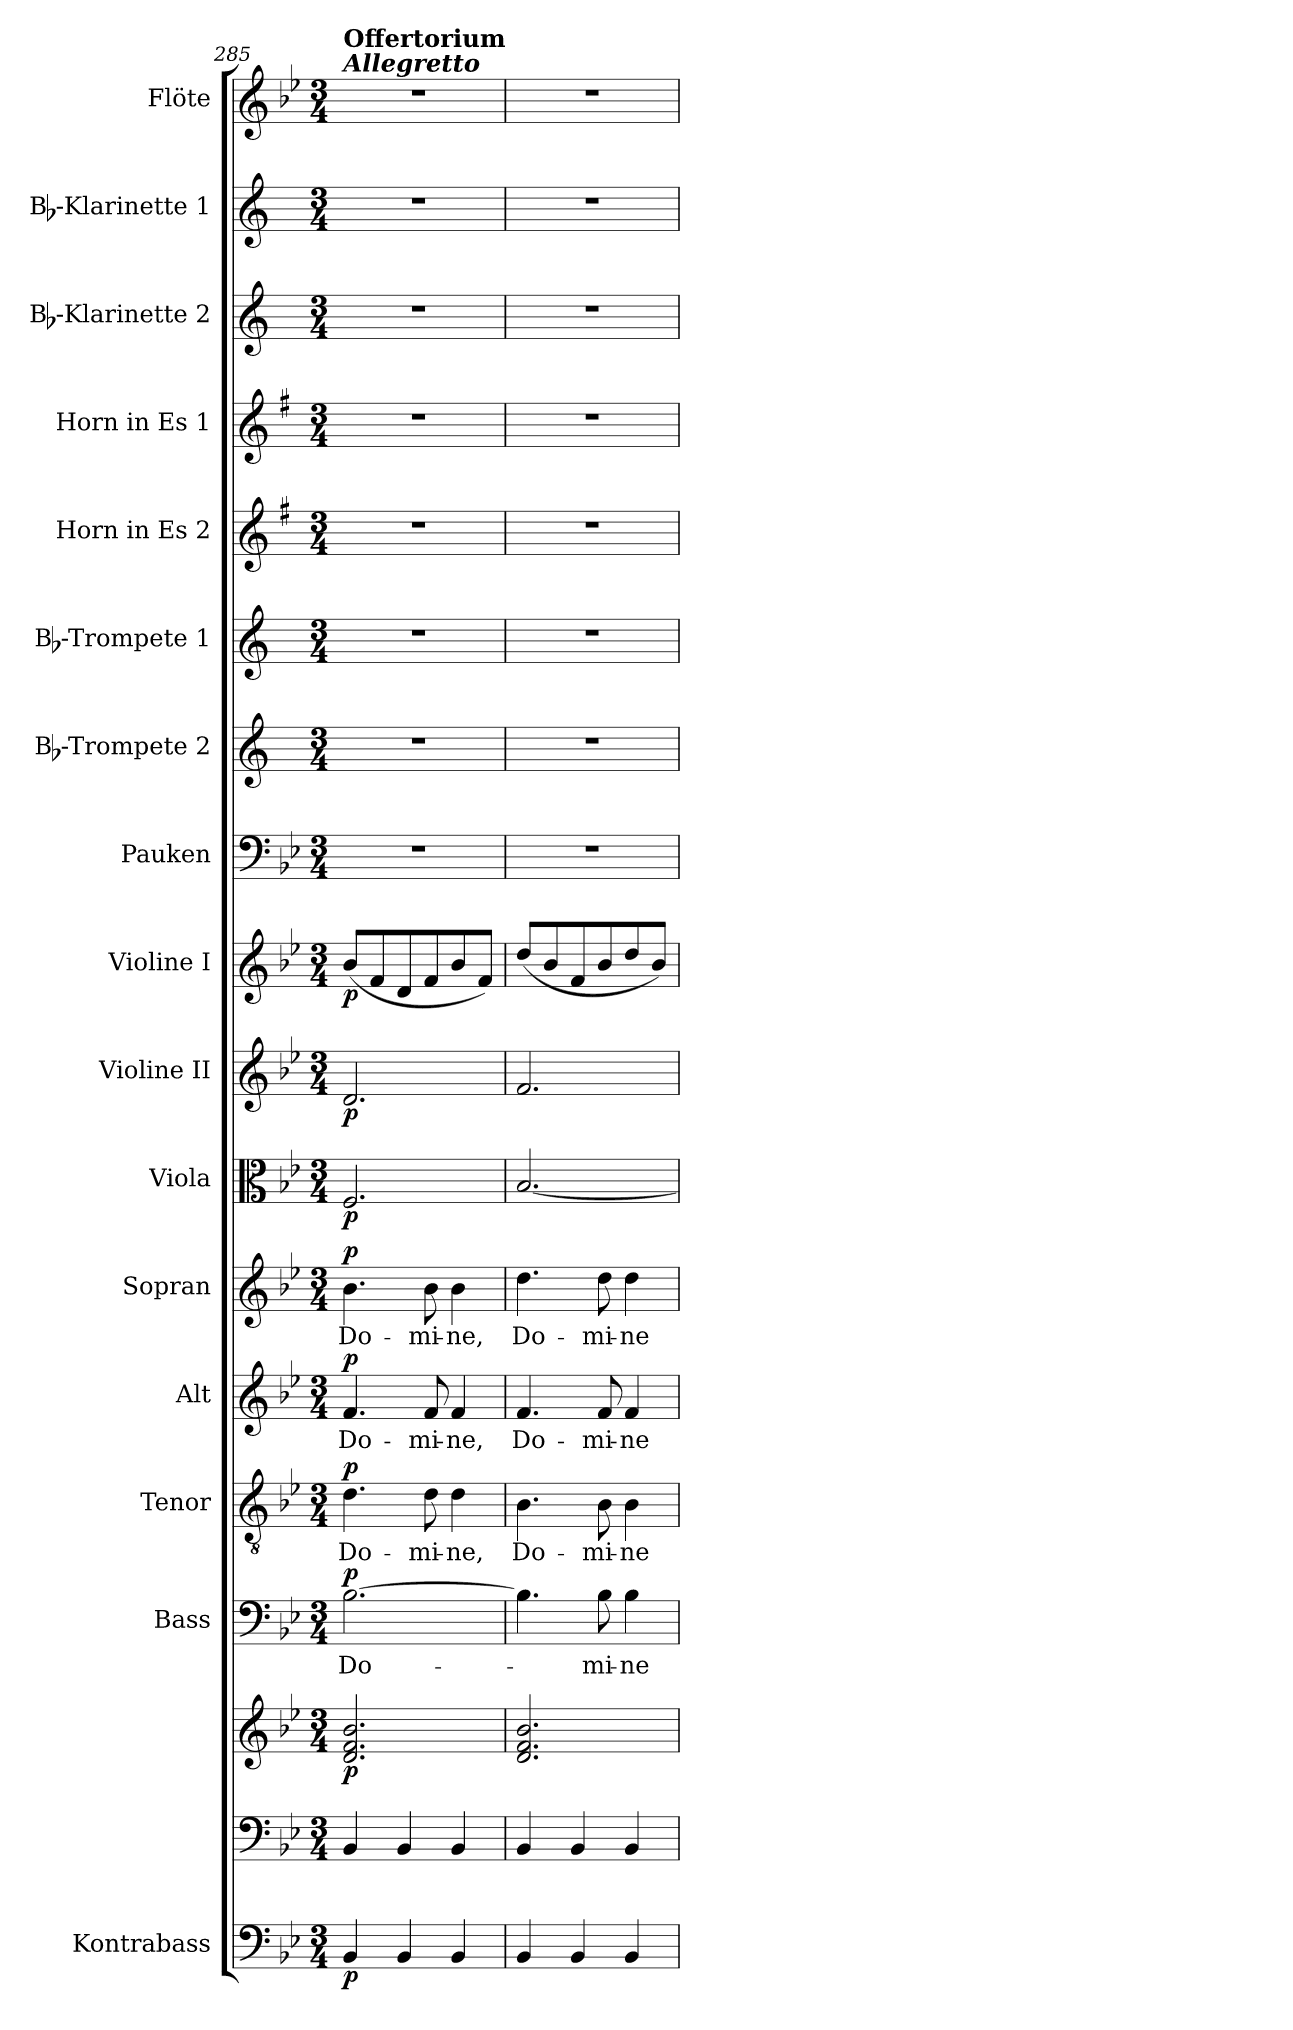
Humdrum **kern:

**kern	**dynam	**kern	**kern	**dynam	**kern	**text	**dynam	**kern	**text	**dynam	**kern	**text	**dynam	**kern	**text	**dynam	**kern	**dynam	**kern	**dynam	**kern	**dynam	**kern	**kern	**kern	**kern	**kern	**kern	**kern	**kern
*part17	*part17	*part16	*part16	*part16	*part15	*part15	*part15	*part14	*part14	*part14	*part13	*part13	*part13	*part12	*part12	*part12	*part11	*part11	*part10	*part10	*part9	*part9	*part8	*part7	*part6	*part5	*part4	*part3	*part2	*part1
*staff18	*staff18	*staff17	*staff16	*staff16/17	*staff15	*staff15	*staff15	*staff14	*staff14	*staff14	*staff13	*staff13	*staff13	*staff12	*staff12	*staff12	*staff11	*staff11	*staff10	*staff10	*staff9	*staff9	*staff8	*staff7	*staff6	*staff5	*staff4	*staff3	*staff2	*staff1
*I"Kontrabass	*	*	*	*	*I"Bass	*	*	*I"Tenor	*	*	*I"Alt	*	*	*I"Sopran	*	*	*I"Viola	*	*I"Violine II	*	*I"Violine I	*	*I"Pauken	*I"Bb-Trompete 2	*I"Bb-Trompete 1	*I"Horn in Es 2	*I"Horn in Es 1	*I"Bb-Klarinette 2	*I"Bb-Klarinette 1	*I"Flöte
*I'Kb.	*	*	*	*	*I'B.	*	*	*I'T.	*	*	*I'A.	*	*	*I'S.	*	*	*I'Vla.	*	*I'Vl. II	*	*I'Vl. I	*	*I'Pk.	*I'Bb Trp. 2	*I'Bb Trp. 1	*	*	*I'Bb Kl. 2	*I'Bb Kl. 1	*I'Fl.
!!LO:PB:g=z
*clefF4	*	*clefF4	*clefG2	*	*clefF4	*	*	*clefGv2	*	*	*clefG2	*	*	*clefG2	*	*	*clefC3	*	*clefG2	*	*clefG2	*	*clefF4	*clefG2	*clefG2	*clefG2	*clefG2	*clefG2	*clefG2	*clefG2
*ITrd7c12	*	*	*	*	*	*	*	*	*	*	*	*	*	*	*	*	*	*	*	*	*	*	*	*ITrd1c2	*ITrd1c2	*ITrd4c7	*ITrd4c7	*ITrd1c2	*ITrd1c2	*
*k[b-e-]	*	*k[b-e-]	*k[b-e-]	*	*k[b-e-]	*	*	*k[b-e-]	*	*	*k[b-e-]	*	*	*k[b-e-]	*	*	*k[b-e-]	*	*k[b-e-]	*	*k[b-e-]	*	*k[b-e-]	*k[b-e-]	*k[b-e-]	*k[]	*k[]	*k[b-e-]	*k[b-e-]	*k[b-e-]
*B-:	*	*B-:	*B-:	*	*B-:	*	*	*B-:	*	*	*B-:	*	*	*B-:	*	*	*B-:	*	*B-:	*	*B-:	*	*B-:	*B-:	*B-:	*C:	*C:	*B-:	*B-:	*B-:
*M3/4	*	*M3/4	*M3/4	*	*M3/4	*	*	*M3/4	*	*	*M3/4	*	*	*M3/4	*	*	*M3/4	*	*M3/4	*	*M3/4	*	*M3/4	*M3/4	*M3/4	*M3/4	*M3/4	*M3/4	*M3/4	*M3/4
=285	=285	=285	=285	=285	=285	=285	=285	=285	=285	=285	=285	=285	=285	=285	=285	=285	=285	=285	=285	=285	=285	=285	=285	=285	=285	=285	=285	=285	=285	=285
!	!	!	!	!	!	!	!	!	!	!	!	!	!	!	!	!	!	!	!	!	!	!	!	!	!	!	!	!	!	!LO:TX:a:Bi:t=Allegretto
!	!	!	!	!	!	!	!	!	!	!	!	!	!	!	!	!	!	!	!	!	!	!	!	!	!	!	!	!	!	!LO:TX:a:B:t=Offertorium
!	!LO:DY:b	!	!	!LO:DY:b	!	!LO:LY:b	!LO:DY:a	!	!LO:LY:b	!LO:DY:a	!	!LO:LY:b	!LO:DY:a	!	!LO:LY:b	!LO:DY:a	!	!LO:DY:b	!	!LO:DY:b	!	!LO:DY:b	!	!	!	!	!	!	!	!
4BBB-/	p	4BB-/	2.d/ 2.f/ 2.b-/	p	[2.B-\	Do-	p	4.d\	Do-	p	4.f/	Do-	p	4.b-\	Do-	p	2.F/	p	2.d/	p	(<8b-/L	p	2.r	2.r	2.r	2.r	2.r	2.r	2.r	2.r
.	.	.	.	.	.	.	.	.	.	.	.	.	.	.	.	.	.	.	.	.	8f/	.	.	.	.	.	.	.	.	.
4BBB-/	.	4BB-/	.	.	.	.	.	.	.	.	.	.	.	.	.	.	.	.	.	.	8d/	.	.	.	.	.	.	.	.	.
!	!	!	!	!	!	!	!	!	!LO:LY:b	!	!	!LO:LY:b	!	!	!LO:LY:b	!	!	!	!	!	!	!	!	!	!	!	!	!	!	!
.	.	.	.	.	.	.	.	8d\	-mi-	.	8f/	-mi-	.	8b-\	-mi-	.	.	.	.	.	8f/	.	.	.	.	.	.	.	.	.
!	!	!	!	!	!	!	!	!	!LO:LY:b	!	!	!LO:LY:b	!	!	!LO:LY:b	!	!	!	!	!	!	!	!	!	!	!	!	!	!	!
4BBB-/	.	4BB-/	.	.	.	.	.	4d\	-ne,	.	4f/	-ne,	.	4b-\	-ne,	.	.	.	.	.	8b-/	.	.	.	.	.	.	.	.	.
.	.	.	.	.	.	.	.	.	.	.	.	.	.	.	.	.	.	.	.	.	8f/J)	.	.	.	.	.	.	.	.	.
=286	=286	=286	=286	=286	=286	=286	=286	=286	=286	=286	=286	=286	=286	=286	=286	=286	=286	=286	=286	=286	=286	=286	=286	=286	=286	=286	=286	=286	=286	=286
!	!	!	!	!	!	!	!	!	!LO:LY:b	!	!	!LO:LY:b	!	!	!LO:LY:b	!	!	!	!	!	!	!	!	!	!	!	!	!	!	!
4BBB-/	.	4BB-/	2.d/ 2.f/ 2.b-/	.	4.B-\]	.	.	4.B-\	Do-	.	4.f/	Do-	.	4.dd\	Do-	.	[2.B-/	.	2.f/	.	(<8dd/L	.	2.r	2.r	2.r	2.r	2.r	2.r	2.r	2.r
.	.	.	.	.	.	.	.	.	.	.	.	.	.	.	.	.	.	.	.	.	8b-/	.	.	.	.	.	.	.	.	.
4BBB-/	.	4BB-/	.	.	.	.	.	.	.	.	.	.	.	.	.	.	.	.	.	.	8f/	.	.	.	.	.	.	.	.	.
!	!	!	!	!	!	!LO:LY:b	!	!	!LO:LY:b	!	!	!LO:LY:b	!	!	!LO:LY:b	!	!	!	!	!	!	!	!	!	!	!	!	!	!	!
.	.	.	.	.	8B-\	-mi-	.	8B-\	-mi-	.	8f/	-mi-	.	8dd\	-mi-	.	.	.	.	.	8b-/	.	.	.	.	.	.	.	.	.
!	!	!	!	!	!	!LO:LY:b	!	!	!LO:LY:b	!	!	!LO:LY:b	!	!	!LO:LY:b	!	!	!	!	!	!	!	!	!	!	!	!	!	!	!
4BBB-/	.	4BB-/	.	.	4B-\	-ne	.	4B-\	-ne	.	4f/	-ne	.	4dd\	-ne	.	.	.	.	.	8dd/	.	.	.	.	.	.	.	.	.
.	.	.	.	.	.	.	.	.	.	.	.	.	.	.	.	.	.	.	.	.	8b-/J)	.	.	.	.	.	.	.	.	.
=	=	=	=	=	=	=	=	=	=	=	=	=	=	=	=	=	=	=	=	=	=	=	=	=	=	=	=	=	=	=
*-	*-	*-	*-	*-	*-	*-	*-	*-	*-	*-	*-	*-	*-	*-	*-	*-	*-	*-	*-	*-	*-	*-	*-	*-	*-	*-	*-	*-	*-	*-
